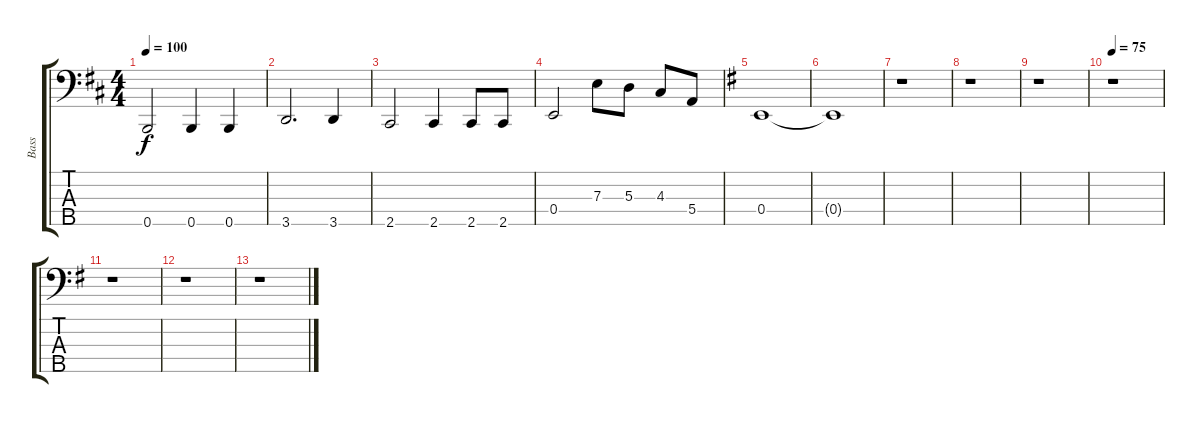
\track ("Bass" "Bass") {instrument electricbassfinger}
\staff {score tabs}
\tuning (G2 D2 A1 E1 B0) {hide}
\ts (4 4)
\tempo 100
\clef f4
\ks bminor
0.5.2{dy f} 0.5.4 0.5.4 |
3.5.2{d} 3.5.4 |
2.5.2 2.5.4 2.5.8 2.5.8 |
0.4.2 7.3.8 5.3.8 4.3.8 5.4.8 |
\ks g
0.4.1 |
0.4{t}.1 |
r.1 |
r.1 |
r.1 |
\tempo 75
r.1 |
r.1 |
r.1 |
r.1
